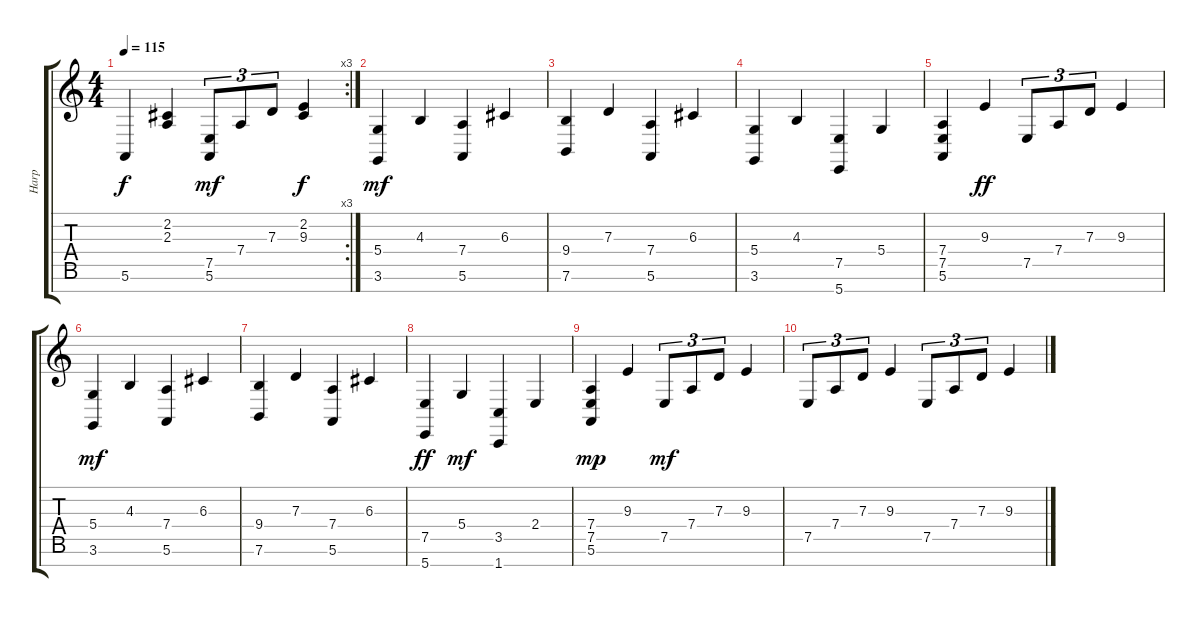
\track ("Harp" "Harp") {instrument orchestralharp}
\staff {score tabs}
\tuning (E4 B3 G3 D3 A2 E2 B1) {hide}
\rc 3
\ts (4 4)
\tempo 115
\clef g2
\ks c
5.6.4{dy f} (2.2 2.3).4 (7.5 5.6).8{tu (3 2) dy mf} 7.4.8{tu (3 2)} 7.3.8{tu (3 2)} (2.2 9.3).4{dy f} |
(5.4 3.6).4{dy mf} 4.3.4 (7.4 5.6).4 6.3.4 |
(9.4 7.6).4 7.3.4 (7.4 5.6).4 6.3.4 |
(5.4 3.6).4 4.3.4 (7.5 5.7).4 5.4.4 |
(7.4 7.5 5.6).4 9.3.4{dy ff} 7.5.8{tu (3 2)} 7.4.8{tu (3 2)} 7.3.8{tu (3 2)} 9.3.4 |
(5.4 3.6).4{dy mf} 4.3.4 (7.4 5.6).4 6.3.4 |
(9.4 7.6).4 7.3.4 (7.4 5.6).4 6.3.4 |
(7.5 5.7).4{dy ff} 5.4.4{dy mf} (3.5 1.7).4 2.4.4 |
(7.4 7.5 5.6).4{dy mp} 9.3.4 7.5.8{tu (3 2) dy mf} 7.4.8{tu (3 2)} 7.3.8{tu (3 2)} 9.3.4 |
7.5.8{tu (3 2)} 7.4.8{tu (3 2)} 7.3.8{tu (3 2)} 9.3.4 7.5.8{tu (3 2)} 7.4.8{tu (3 2)} 7.3.8{tu (3 2)} 9.3.4
